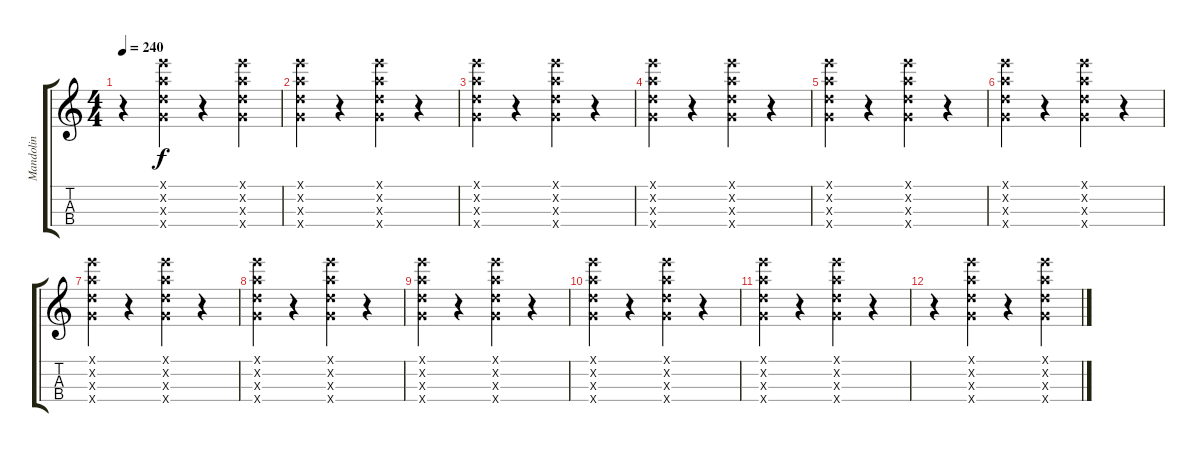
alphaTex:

\track ("Mandolin" "Mandolin") {instrument acousticguitarnylon}
\staff {score tabs}
\tuning (E5 A4 D4 G3) {hide}
\ts (4 4)
\tempo 240
\clef g2
\ks c
r.4{dy f} (0.1{x} 0.2{x} 0.3{x} 0.4{x}).4 r.4 (0.1{x} 0.2{x} 0.3{x} 0.4{x}).4 |
(0.1{x} 0.2{x} 0.3{x} 0.4{x}).4 r.4 (0.1{x} 0.2{x} 0.3{x} 0.4{x}).4 r.4 |
(0.1{x} 0.2{x} 0.3{x} 0.4{x}).4 r.4 (0.1{x} 0.2{x} 0.3{x} 0.4{x}).4 r.4 |
(0.1{x} 0.2{x} 0.3{x} 0.4{x}).4 r.4 (0.1{x} 0.2{x} 0.3{x} 0.4{x}).4 r.4 |
(0.1{x} 0.2{x} 0.3{x} 0.4{x}).4 r.4 (0.1{x} 0.2{x} 0.3{x} 0.4{x}).4 r.4 |
(0.1{x} 0.2{x} 0.3{x} 0.4{x}).4 r.4 (0.1{x} 0.2{x} 0.3{x} 0.4{x}).4 r.4 |
(0.1{x} 0.2{x} 0.3{x} 0.4{x}).4 r.4 (0.1{x} 0.2{x} 0.3{x} 0.4{x}).4 r.4 |
(0.1{x} 0.2{x} 0.3{x} 0.4{x}).4 r.4 (0.1{x} 0.2{x} 0.3{x} 0.4{x}).4 r.4 |
(0.1{x} 0.2{x} 0.3{x} 0.4{x}).4 r.4 (0.1{x} 0.2{x} 0.3{x} 0.4{x}).4 r.4 |
(0.1{x} 0.2{x} 0.3{x} 0.4{x}).4 r.4 (0.1{x} 0.2{x} 0.3{x} 0.4{x}).4 r.4 |
(0.1{x} 0.2{x} 0.3{x} 0.4{x}).4 r.4 (0.1{x} 0.2{x} 0.3{x} 0.4{x}).4 r.4 |
r.4 (0.1{x} 0.2{x} 0.3{x} 0.4{x}).4 r.4 (0.1{x} 0.2{x} 0.3{x} 0.4{x}).4
